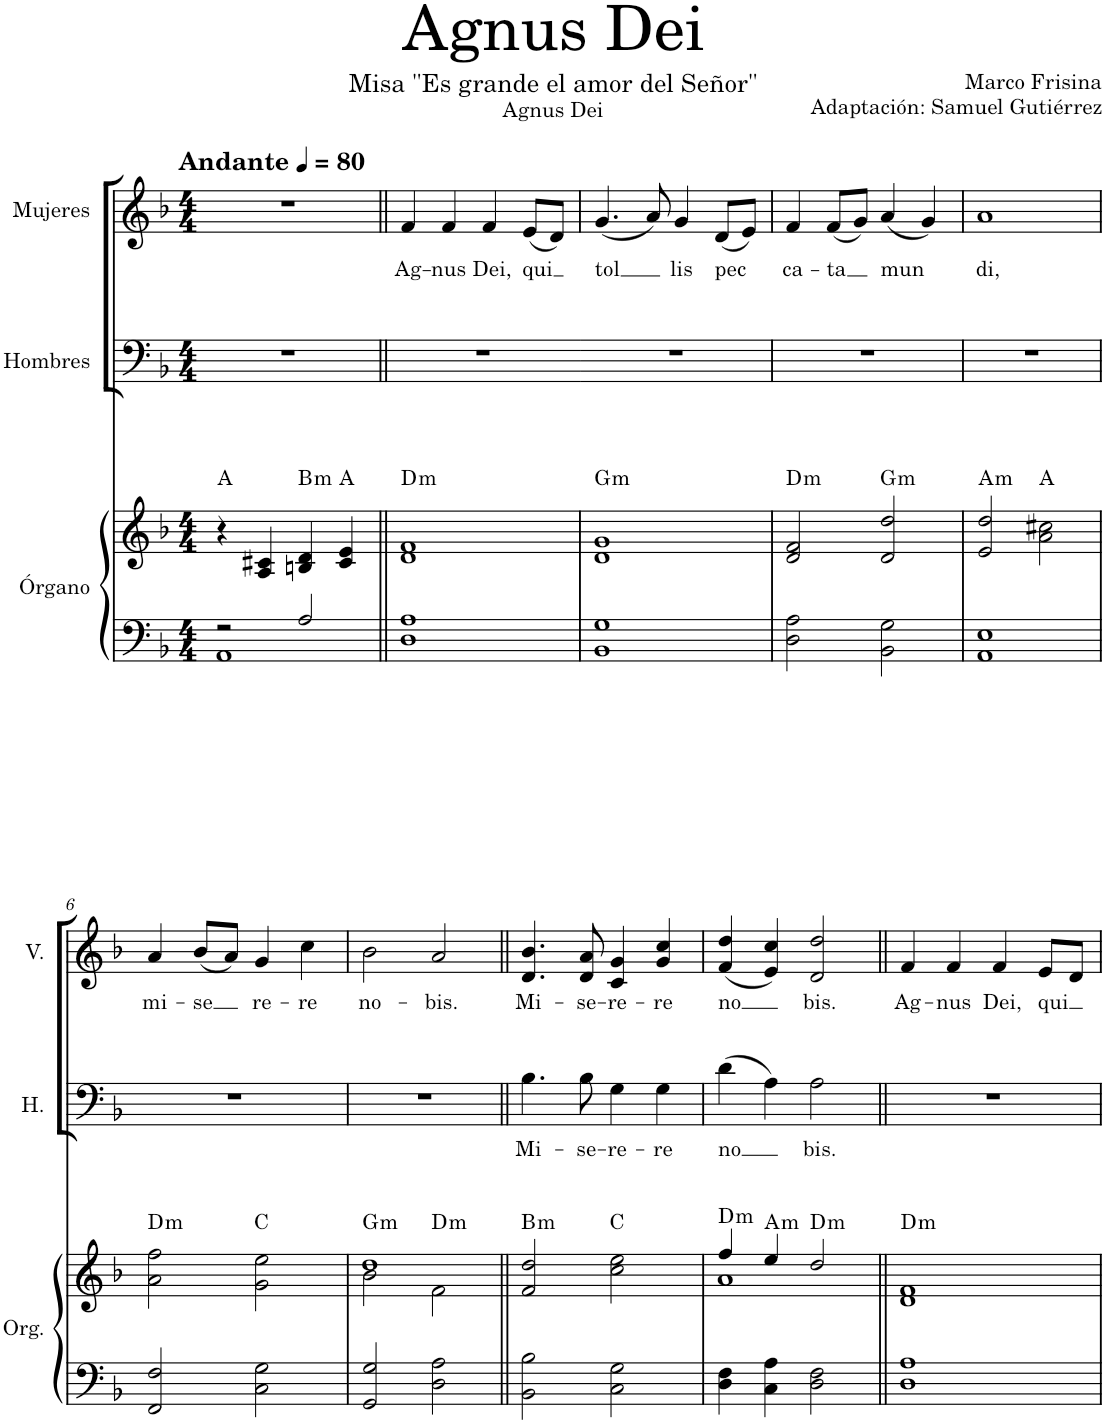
**kern	**kern	**harte	**kern	**text	**kern	**text	**harte
*part3	*part3	*part3	*part2	*part2	*part1	*part1	*part1
*staff4	*staff3	*	*staff2	*staff2	*staff1	*staff1	*
*I"Órgano	*	*	*I"Hombres	*	*I"Mujeres	*	*
*	*	*	*I'H.	*	*	*	*
*clefF4	*clefG2	*	*clefF4	*	*clefG2	*	*
*k[b-]	*k[b-]	*	*k[b-]	*	*k[b-]	*	*
*M4/4	*M4/4	*	*M4/4	*	*M4/4	*	*
*MM80	*MM80	*	*MM80	*	*MM80	*	*
=1	=1	=1	=1	=1	=1	=1	=1
*^	*	*	*	*	*	*	*
!	!	!	!	!	!	!LO:TX:a:B:t=Andante	!	!
*	*	*	*	*	*	*^	*	*
*	*	*	*	*	*	*	*^	*	*
2r	1AA	4r	A:maj	1r	.	1r	2ryy	2.ryy	.	A:maj
.	.	4A/ 4c#X/	.	.	.	.	.	.	.	.
!	!	!	!LO:H:kt=m	!	!	!	!	!	!	!LO:H:kt=m
2A/	.	4Bn/ 4d/	B:min	.	.	.	2ryy	.	.	B:min
.	.	4c#/ 4e/	A:maj	.	.	.	.	4ryy	.	A:maj
*v	*v	*	*	*	*	*	*	*	*	*
=2||	=2||	=2||	=2||	=2||	=2||	=2||	=2||	=2||	=2||
!	!	!LO:H:kt=m	!	!	!	!	!	!LO:LY:b	!LO:H:kt=m
*	*	*	*	*	*v	*v	*v	*	*
1D 1A	1d 1f	D:min	1r	.	4f/	-Ag-	D:min
!	!	!	!	!	!	!LO:LY:b	!
.	.	.	.	.	4f/	-nus	.
!	!	!	!	!	!	!LO:LY:b	!
.	.	.	.	.	4f/	Dei,	.
!	!	!	!	!	!	!LO:LY:b	!
.	.	.	.	.	(8e/L	qui	.
.	.	.	.	.	8d/J)	.	.
=3	=3	=3	=3	=3	=3	=3	=3
!	!	!LO:H:kt=m	!	!	!	!LO:LY:b	!LO:H:kt=m
1BB- 1G	1d 1g	G:min	1r	.	(4.g/	tol	G:min
.	.	.	.	.	8a/)	.	.
!	!	!	!	!	!	!LO:LY:b	!
.	.	.	.	.	4g/	lis	.
!	!	!	!	!	!	!LO:LY:b	!
.	.	.	.	.	(8d/L	pec	.
.	.	.	.	.	8e/J)	.	.
=4	=4	=4	=4	=4	=4	=4	=4
!	!	!LO:H:kt=m	!	!	!	!LO:LY:b	!LO:H:kt=m
2D\ 2A\	2d/ 2f/	D:min	1r	.	4f/	ca-	D:min
!	!	!	!	!	!	!LO:LY:b	!
.	.	.	.	.	(8f/L	-ta	.
.	.	.	.	.	8g/J)	.	.
!	!	!LO:H:kt=m	!	!	!	!LO:LY:b	!LO:H:kt=m
2BB-\ 2G\	2d/ 2dd/	G:min	.	.	(4a/	mun	G:min
.	.	.	.	.	4g/)	.	.
=5	=5	=5	=5	=5	=5	=5	=5
!	!	!LO:H:kt=m	!	!	!	!LO:LY:b	!LO:H:kt=m
*	*	*	*	*	*^	*	*
1AA 1E	2e/ 2dd/	A:min	1r	.	1a	2ryy	di,	A:min
.	2a\ 2cc#X\	A:maj	.	.	.	2ryy	.	A:maj
!!LO:LB:g=z
=6	=6	=6	=6	=6	=6	=6	=6	=6
!	!	!LO:H:kt=m	!	!	!	!	!LO:LY:b	!LO:H:kt=m
*	*	*	*	*	*v	*v	*	*
2FF/ 2F/	2a\ 2ff\	D:min	1r	.	4a/	mi-	D:min
!	!	!	!	!	!	!LO:LY:b	!
.	.	.	.	.	(8b-/L	-se	.
.	.	.	.	.	8a/J)	.	.
!	!	!	!	!	!	!LO:LY:b	!
2C\ 2G\	2g\ 2ee\	C:maj	.	.	4g/	re-	C:maj
!	!	!	!	!	!	!LO:LY:b	!
.	.	.	.	.	4cc\	-re	.
=7	=7	=7	=7	=7	=7	=7	=7
*	*^	*	*	*	*	*	*
!	!	!	!LO:H:kt=m	!	!	!	!LO:LY:b	!LO:H:kt=m
2GG/ 2G/	1dd	2b-\	G:min	1r	.	2b-\	no-	G:min
!	!	!	!LO:H:kt=m	!	!	!	!LO:LY:b	!LO:H:kt=m
2D\ 2A\	.	2f\	D:min	.	.	2a/	-bis.	D:min
=8||	=8||	=8||	=8||	=8||	=8||	=8||	=8||	=8||
!	!	!	!LO:H:kt=m	!	!LO:LY:b	!	!LO:LY:b	!LO:H:kt=m
*	*v	*v	*	*	*	*	*	*
2BB-\ 2B-\	2f/ 2dd/	B:min	4.B-\	Mi-	4.d/ 4.b-/	Mi-	B:min
!	!	!	!	!LO:LY:b	!	!LO:LY:b	!
.	.	.	8B-\	-se-	8d/ 8a/	-se-	.
!	!	!	!	!LO:LY:b	!	!LO:LY:b	!
2C\ 2G\	2cc\ 2ee\	C:maj	4G\	-re-	4c/ 4g/	-re-	C:maj
!	!	!	!	!LO:LY:b	!	!LO:LY:b	!
.	.	.	4G\	-re	4g/ 4cc/	-re	.
=9	=9	=9	=9	=9	=9	=9	=9
*	*^	*	*	*	*	*	*
!	!	!	!LO:H:kt=m	!	!LO:LY:b	!	!LO:LY:b	!LO:H:kt=m
4D\ 4F\	4ff/	1a	D:min	(4d\	no	(4f/ 4dd/	no	D:min
!	!	!	!LO:H:kt=m	!	!	!	!	!LO:H:kt=m
4C\ 4A\	4ee/	.	A:min	4A\)	.	4e/ 4cc/)	.	A:min
!	!	!	!LO:H:kt=m	!	!LO:LY:b	!	!LO:LY:b	!LO:H:kt=m
2D\ 2F\	2dd/	.	D:min	2A\	bis.	2d/ 2dd/	bis.	D:min
*	*v	*v	*	*	*	*	*	*
=10||	=10||	=10||	=10||	=10||	=10||	=10||	=10||
!	!	!LO:H:kt=m	!	!	!	!LO:LY:b	!LO:H:kt=m
1D 1A	1d 1f	D:min	1r	.	4f/	-Ag-	D:min
!	!	!	!	!	!	!LO:LY:b	!
.	.	.	.	.	4f/	-nus	.
!	!	!	!	!	!	!LO:LY:b	!
.	.	.	.	.	4f/	Dei,	.
!	!	!	!	!	!	!LO:LY:b	!
.	.	.	.	.	8e/L	qui	.
.	.	.	.	.	8d/J	.	.
=	=	=	=	=	=	=	=
*-	*-	*-	*-	*-	*-	*-	*-
